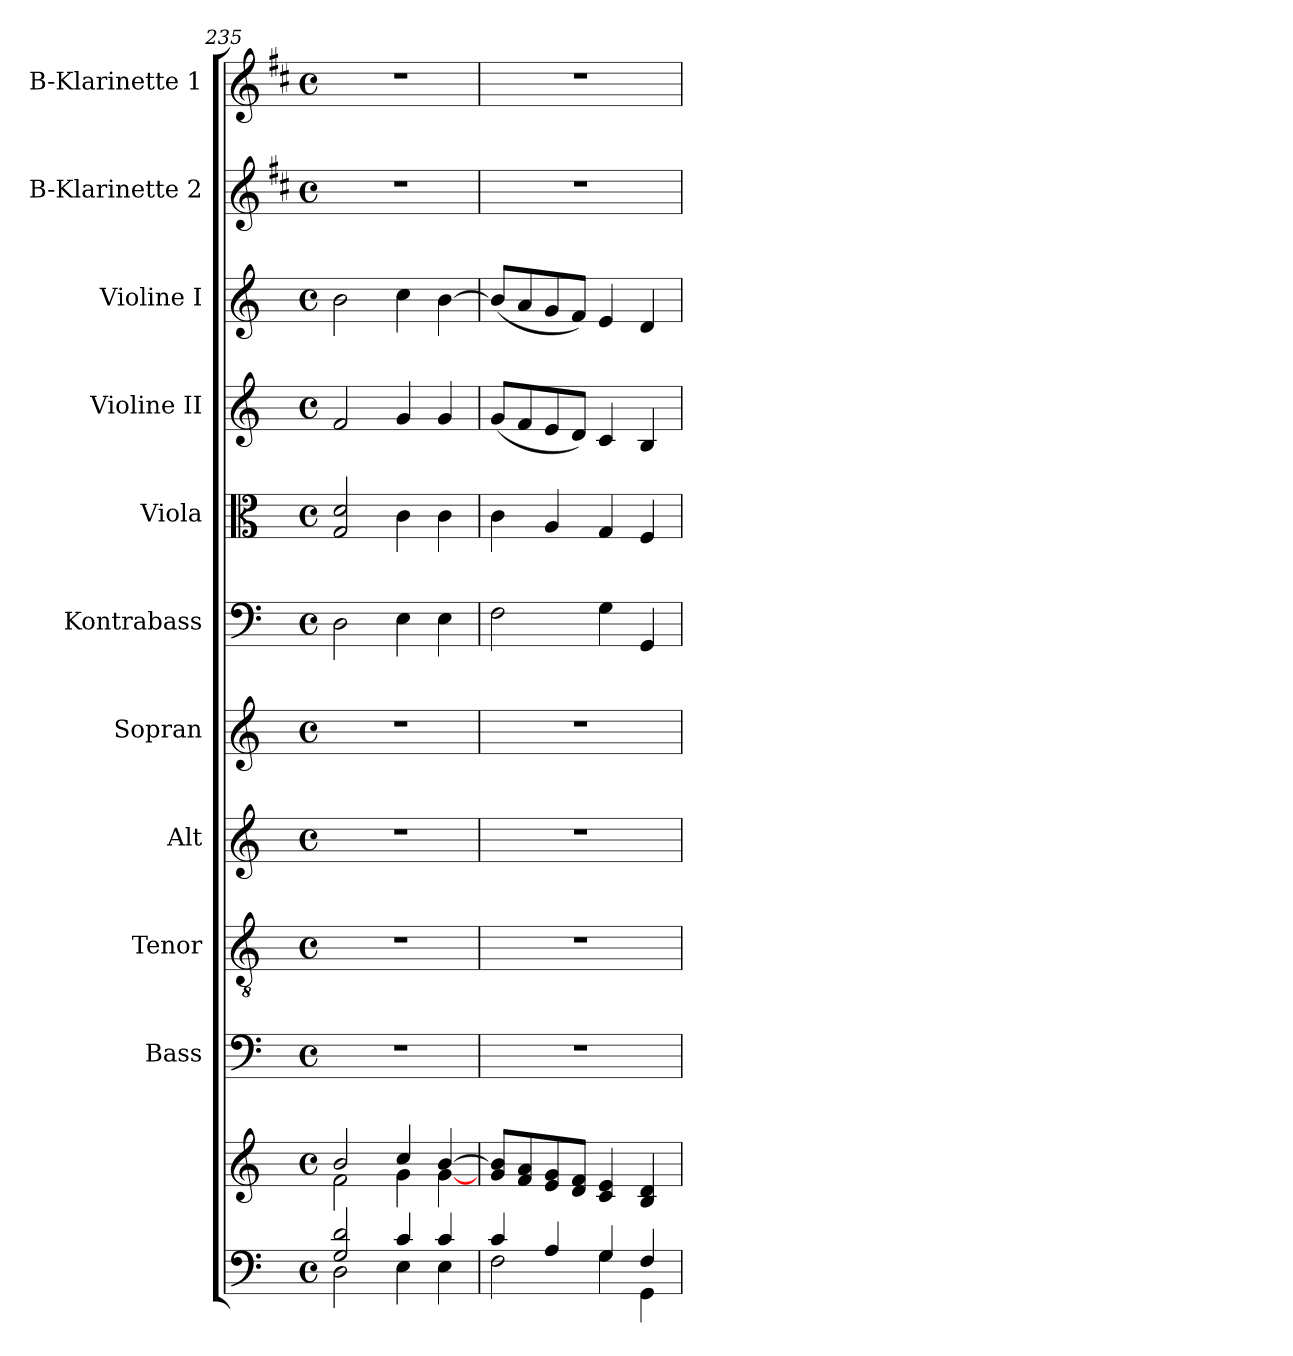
**kern	**kern	**kern	**kern	**kern	**kern	**kern	**kern	**kern	**kern	**kern	**kern
*part11	*part11	*part10	*part9	*part8	*part7	*part6	*part5	*part4	*part3	*part2	*part1
*staff12	*staff11	*staff10	*staff9	*staff8	*staff7	*staff6	*staff5	*staff4	*staff3	*staff2	*staff1
*	*	*I"Bass	*I"Tenor	*I"Alt	*I"Sopran	*I"Kontrabass	*I"Viola	*I"Violine II	*I"Violine I	*I"B-Klarinette 2	*I"B-Klarinette 1
*	*	*I'B.	*I'T.	*I'A.	*I'S.	*I'Kb.	*I'Vla.	*I'Vl. II	*I'Vl. I	*I'B Kl. 2	*I'B Kl. 1
*clefF4	*clefG2	*clefF4	*clefGv2	*clefG2	*clefG2	*clefF4	*clefC3	*clefG2	*clefG2	*clefG2	*clefG2
*	*	*	*	*	*	*ITrd7c12	*	*	*	*ITrd1c2	*ITrd1c2
*k[]	*k[]	*k[]	*k[]	*k[]	*k[]	*k[]	*k[]	*k[]	*k[]	*k[]	*k[]
*C:	*C:	*C:	*C:	*C:	*C:	*C:	*C:	*C:	*C:	*C:	*C:
*M4/4	*M4/4	*M4/4	*M4/4	*M4/4	*M4/4	*M4/4	*M4/4	*M4/4	*M4/4	*M4/4	*M4/4
*met(c)	*met(c)	*met(c)	*met(c)	*met(c)	*met(c)	*met(c)	*met(c)	*met(c)	*met(c)	*met(c)	*met(c)
=235	=235	=235	=235	=235	=235	=235	=235	=235	=235	=235	=235
*^	*^	*	*	*	*	*	*	*	*	*	*
2G/ 2d/	2D\	2b/	2f\	1r	1r	1r	1r	2DD\	2G/ 2d/	2f/	2b\	1r	1r
4c/	4E\	4cc/	4g\	.	.	.	.	4EE\	4c\	4g/	4cc\	.	.
4c/	4E\	[>4b/	[<4g\	.	.	.	.	4EE\	4c\	4g/	[4b\	.	.
*	*	*v	*v	*	*	*	*	*	*	*	*	*	*
=236	=236	=236	=236	=236	=236	=236	=236	=236	=236	=236	=236	=236
4c/	2F\	8g/ 8b/]L	1r	1r	1r	1r	2FF\	4c\	(<8g/L	(<8b/L]	1r	1r
.	.	8f/ 8a/	.	.	.	.	.	.	8f/	8a/	.	.
4A/	.	8e/ 8g/	.	.	.	.	.	4A/	8e/	8g/	.	.
.	.	8d/ 8f/J	.	.	.	.	.	.	8d/J)	8f/J)	.	.
4G/	4G\	4c/ 4e/	.	.	.	.	4GG\	4G/	4c/	4e/	.	.
4F/	4GG\	4B/ 4d/	.	.	.	.	4GGG/	4F/	4B/	4d/	.	.
*v	*v	*	*	*	*	*	*	*	*	*	*	*
=	=	=	=	=	=	=	=	=	=	=	=
*-	*-	*-	*-	*-	*-	*-	*-	*-	*-	*-	*-
